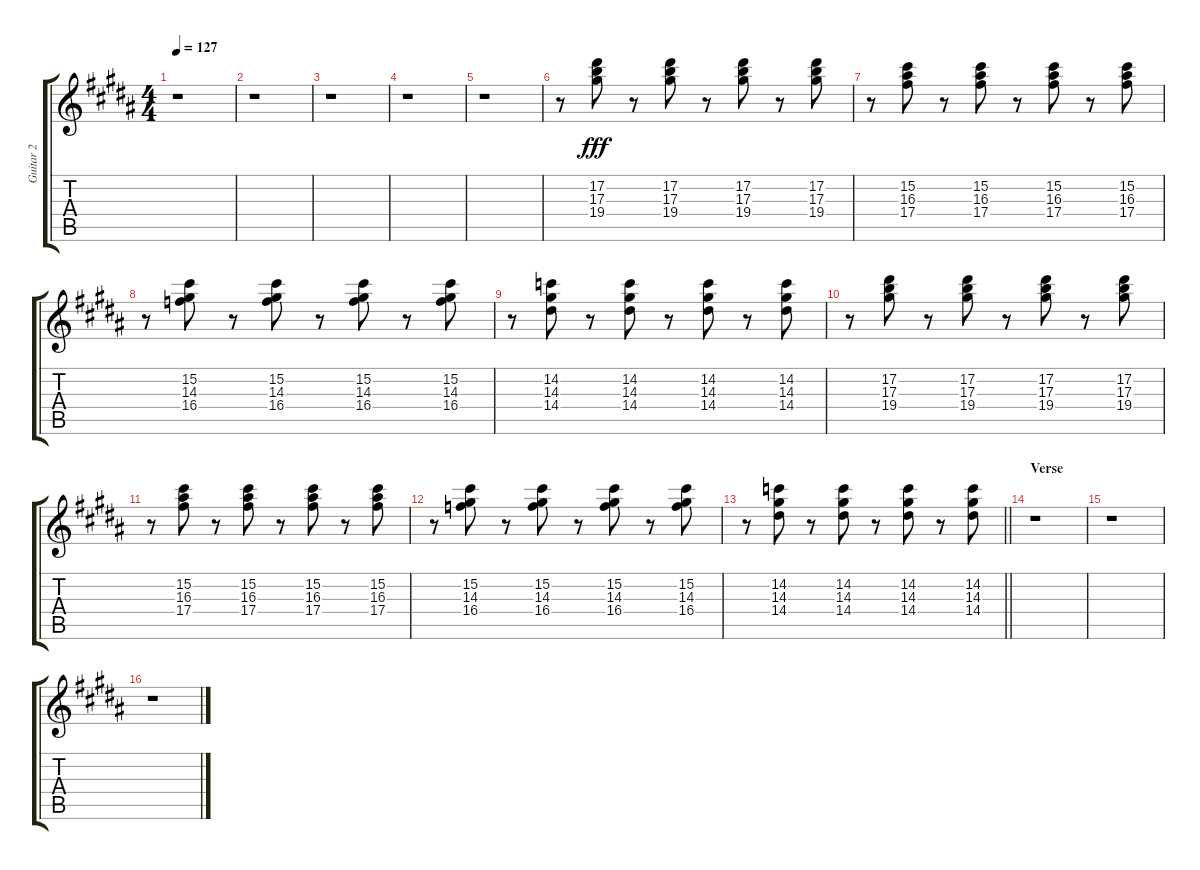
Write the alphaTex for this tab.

\track ("Guitar 2" "Guitar 2") {instrument electricguitarclean}
\staff {score tabs}
\tuning (Eb4 Bb3 Gb3 Db3 Ab2 Eb2) {hide}
\ts (4 4)
\tempo 127
\clef g2
\ks b
r.1{dy fff instrument electricguitarclean} |
r.1 |
r.1 |
r.1 |
r.1 |
r.8 (17.2 17.3 19.4).8 r.8 (17.2 17.3 19.4).8 r.8 (17.2 17.3 19.4).8 r.8 (17.2 17.3 19.4).8 |
r.8 (15.2 16.3 17.4).8 r.8 (15.2 16.3 17.4).8 r.8 (15.2 16.3 17.4).8 r.8 (15.2 16.3 17.4).8 |
r.8 (15.2 14.3 16.4).8 r.8 (15.2 14.3 16.4).8 r.8 (15.2 14.3 16.4).8 r.8 (15.2 14.3 16.4).8 |
r.8 (14.2 14.3 14.4).8 r.8 (14.2 14.3 14.4).8 r.8 (14.2 14.3 14.4).8 r.8 (14.2 14.3 14.4).8 |
r.8 (17.2 17.3 19.4).8 r.8 (17.2 17.3 19.4).8 r.8 (17.2 17.3 19.4).8 r.8 (17.2 17.3 19.4).8 |
r.8 (15.2 16.3 17.4).8 r.8 (15.2 16.3 17.4).8 r.8 (15.2 16.3 17.4).8 r.8 (15.2 16.3 17.4).8 |
r.8 (15.2 14.3 16.4).8 r.8 (15.2 14.3 16.4).8 r.8 (15.2 14.3 16.4).8 r.8 (15.2 14.3 16.4).8 |
\barLineRight lightlight
r.8 (14.2 14.3 14.4).8 r.8 (14.2 14.3 14.4).8 r.8 (14.2 14.3 14.4).8 r.8 (14.2 14.3 14.4).8 |
\section ("" "Verse")
r.1 |
r.1 |
r.1
